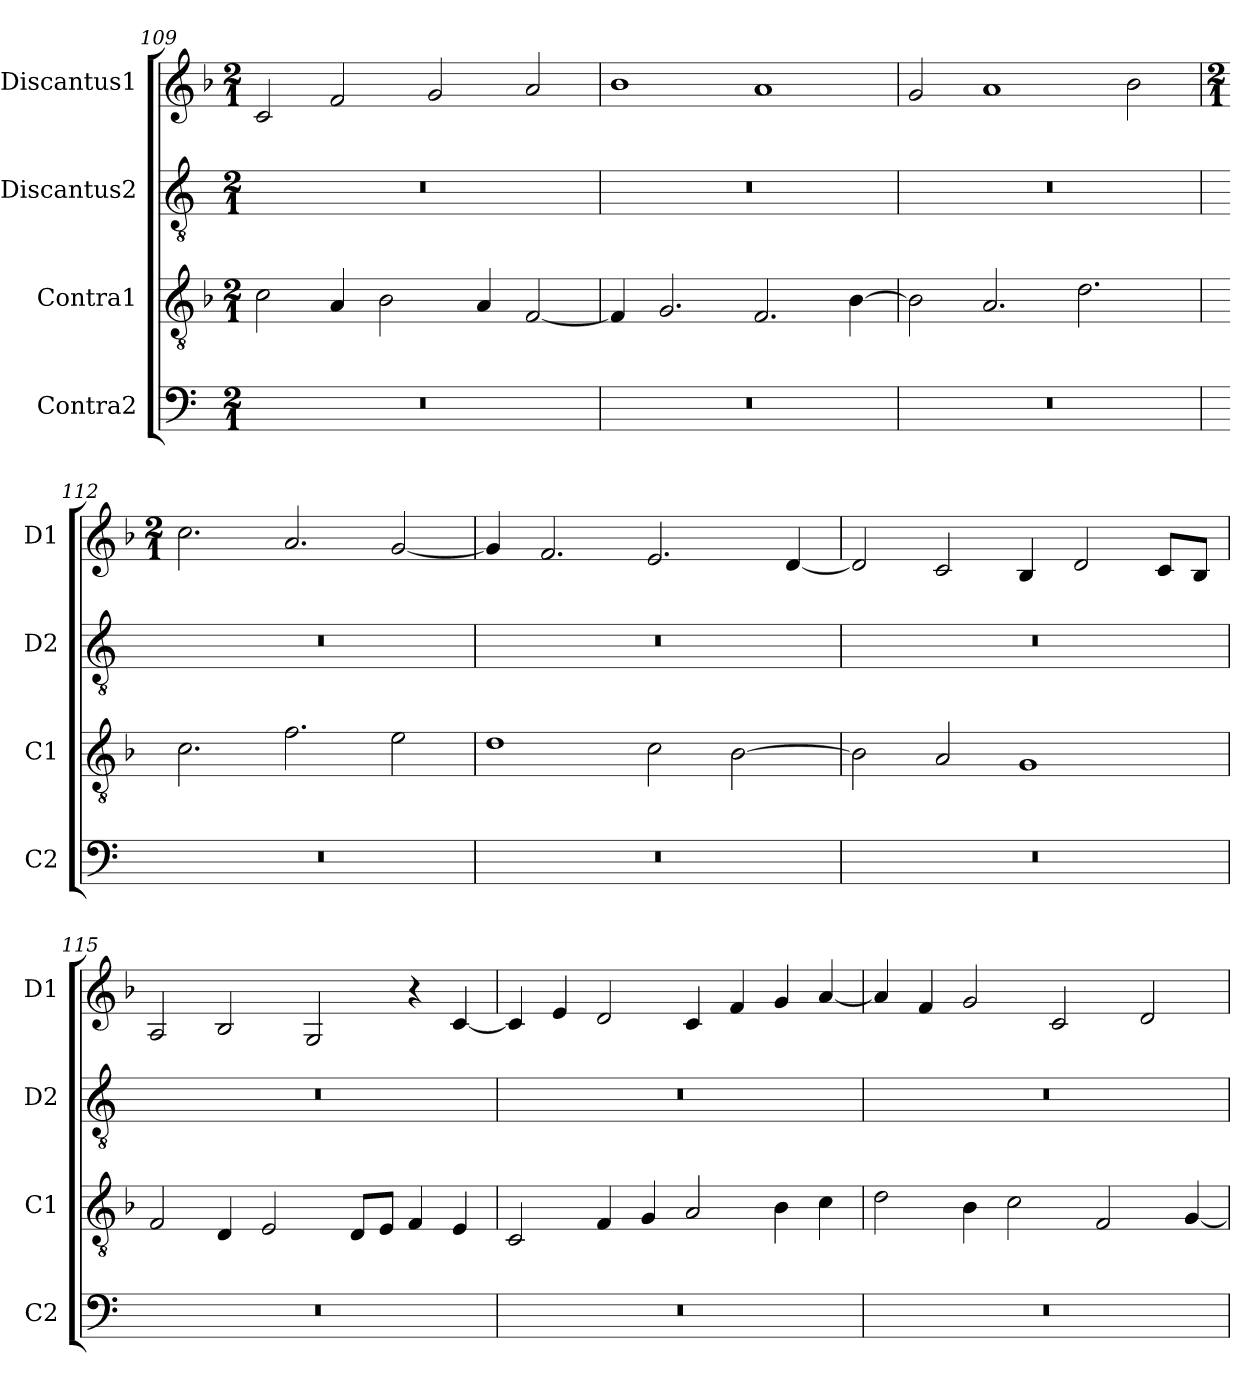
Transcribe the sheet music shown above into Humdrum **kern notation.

**kern	**kern	**kern	**kern
*part4	*part3	*part2	*part1
*staff4	*staff3	*staff2	*staff1
*I"Contra2	*I"Contra1	*I"Discantus2	*I"Discantus1
*I'C2	*I'C1	*I'D2	*I'D1
*clefF4	*clefGv2	*clefGv2	*clefG2
*k[]	*k[b-]	*k[]	*k[b-]
*M2/1	*M2/1	*M2/1	*M2/1
=109	=109	=109	=109
0r	2c\	0r	2c/
.	4A/	.	2f/
.	2B-\	.	.
.	.	.	2g/
.	4A/	.	.
.	[2F/	.	2a/
=110	=110	=110	=110
0r	4F/]	0r	1b-
.	2.G/	.	.
.	2.F/	.	1a
.	[4B-\	.	.
=111	=111	=111	=111
0r	2B-\]	0r	2g/
.	2.A/	.	1a
.	2.d\	.	.
.	.	.	2b-\
=112	=112	=112	=112
*	*	*	*M2/1
0r	2.c\	0r	2.cc\
.	2.f\	.	2.a/
.	2e\	.	[2g/
=113	=113	=113	=113
0r	1d	0r	4g/]
.	.	.	2.f/
.	2c\	.	2.e/
.	[2B-\	.	.
.	.	.	[4d/
=114	=114	=114	=114
0r	2B-\]	0r	2d/]
.	2A/	.	2c/
.	1G	.	4B-/
.	.	.	2d/
.	.	.	8c/L
.	.	.	8B-/J
=115	=115	=115	=115
0r	2F/	0r	2A/
.	4D/	.	2B-/
.	2E/	.	.
.	.	.	2G/
.	8D/L	.	.
.	8E/J	.	.
.	4F/	.	4r
.	4E/	.	[4c/
=116	=116	=116	=116
0r	2C/	0r	4c/]
.	.	.	4e/
.	4F/	.	2d/
.	4G/	.	.
.	2A/	.	4c/
.	.	.	4f/
.	4B-\	.	4g/
.	4c\	.	[4a/
=117	=117	=117	=117
0r	2d\	0r	4a/]
.	.	.	4f/
.	4B-\	.	2g/
.	2c\	.	.
.	.	.	2c/
.	2F/	.	.
.	.	.	2d/
.	[4G/	.	.
=	=	=	=
*-	*-	*-	*-
